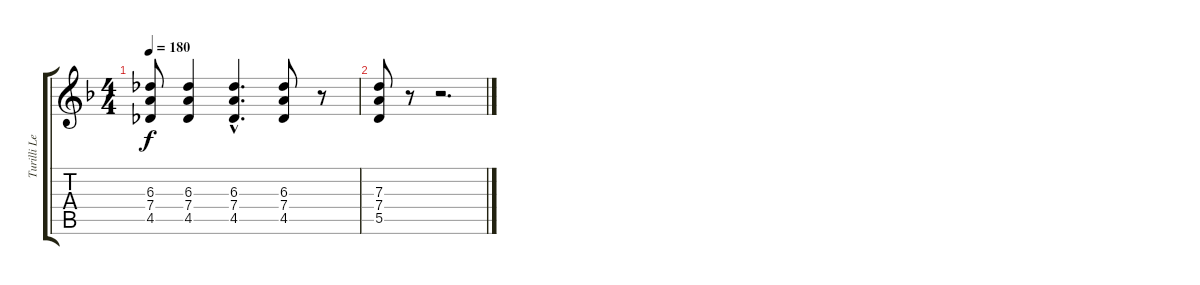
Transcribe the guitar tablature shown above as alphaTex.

\track ("Turilli Lead" "Turilli Le") {instrument distortionguitar}
\staff {score tabs}
\tuning (E4 B3 G3 D3 A2 E2) {hide}
\ts (4 4)
\tempo 180
\clef g2
\ks dminor
(6.3 7.4 4.5).8{dy f} (6.3 7.4 4.5).4 (6.3{hac} 7.4{hac} 4.5{hac}).4{d} (6.3 7.4 4.5).8 r.8 |
(7.3 7.4 5.5).8 r.8 r.2{d}
